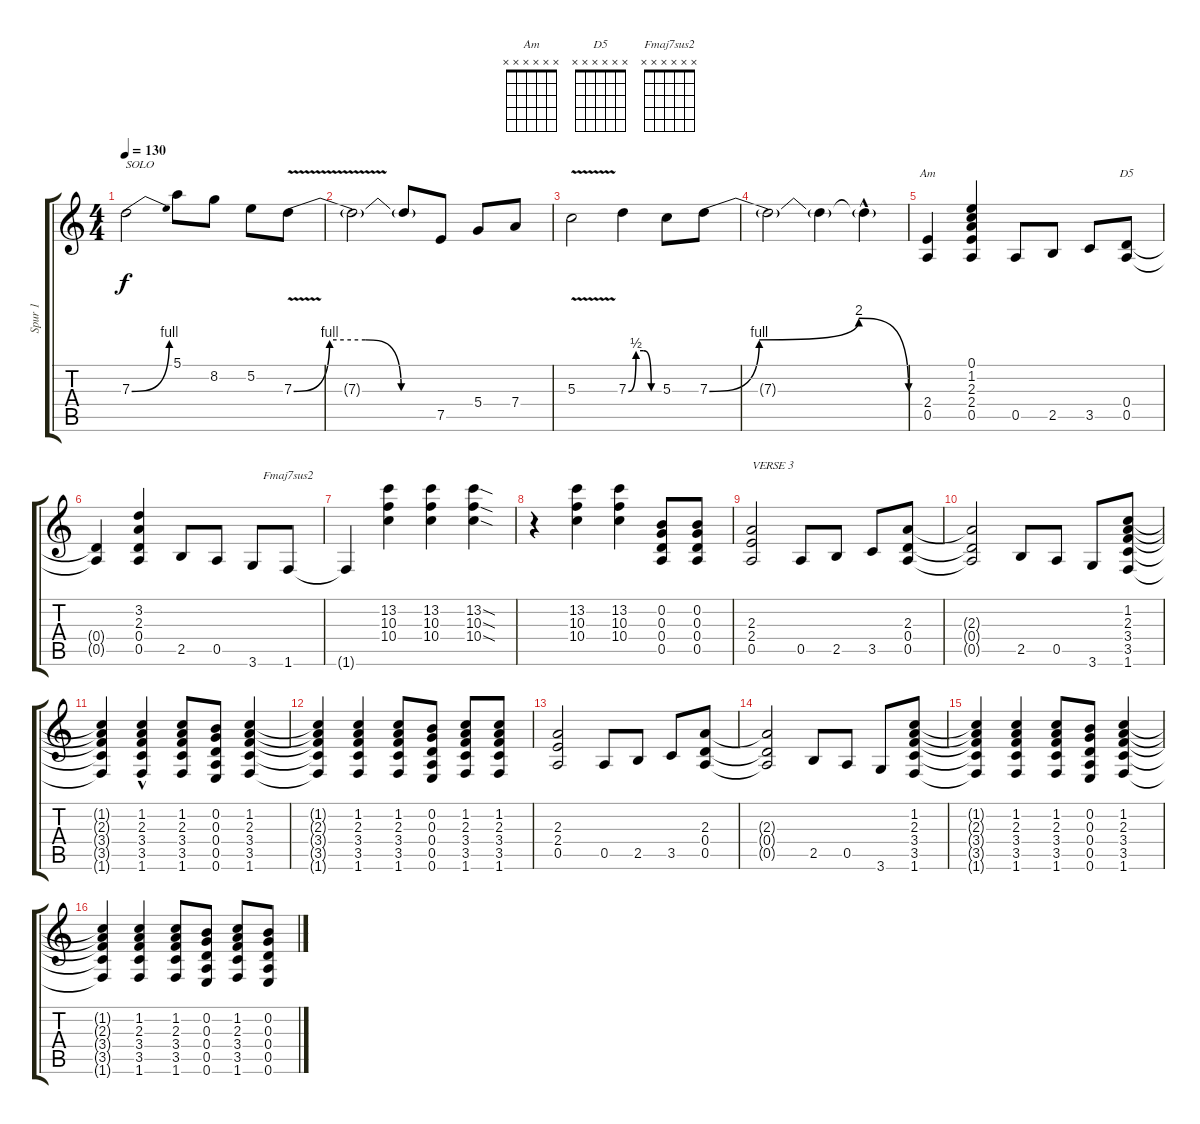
\track ("Spur 1" "Spur 1") {instrument distortionguitar}
\staff {score tabs}
\tuning (E4 B3 G3 D3 A2 E2) {hide}
\chord ("Am" x x x x x x)
\chord ("D5" x x x x x x)
\chord ("Fmaj7sus2" x x x x x x)
\ts (4 4)
\tempo 130
\clef g2
\ks c
7.3{be (bend 0 0 60 4)}.2{txt "SOLO" dy f} 5.1.8 8.2.8 5.2.8 7.3{be (custom 0 0 15 4 30 4 45 0 60 0) v}.8 |
7.3{t}.2 7.3{t}.8 7.5.8 5.4.8 7.4.8 |
5.3{v}.2 7.3{be (custom 0 0 15 2 30 2 45 0 60 0)}.4 5.3.8 7.3{be (custom 0 0 15 4 45 8 60 0)}.8 |
7.3{t}.2 7.3{t}.4 7.3{hac t}.4 |
(2.4 0.5).4{ch "Am"} (0.1 1.2 2.3 2.4 0.5).4 0.5.8 2.5.8 3.5.8 (0.4 0.5).8{ch "D5"} |
(0.4{t} 0.5{t}).4 (3.2 2.3 0.4 0.5).4 2.5.8 0.5.8 3.6.8 1.6.8{ch "Fmaj7sus2"} |
1.6{t}.4 (13.2 10.3 10.4).4 (13.2 10.3 10.4).4 (13.2{sod} 10.3{sod} 10.4{sod}).4 |
r.4 (13.2 10.3 10.4).4 (13.2 10.3 10.4).4 (0.2 0.3 0.4 0.5).8 (0.2 0.3 0.4 0.5).8 |
(2.3 2.4 0.5).2{txt "VERSE 3"} 0.5.8 2.5.8 3.5.8 (2.3 0.4 0.5).8 |
(2.3{t} 0.4{t} 0.5{t}).2 2.5.8 0.5.8 3.6.8 (1.2 2.3 3.4 3.5 1.6).8 |
(1.2{t} 2.3{t} 3.4{t} 3.5{t} 1.6{t}).4 (1.2{hac} 2.3 3.4 3.5 1.6).4 (1.2 2.3 3.4 3.5 1.6).8 (0.2 0.3 0.4 0.5 0.6).8 (1.2 2.3 3.4 3.5 1.6).4 |
(1.2{t} 2.3{t} 3.4{t} 3.5{t} 1.6{t}).4 (1.2 2.3 3.4 3.5 1.6).4 (1.2 2.3 3.4 3.5 1.6).8 (0.2 0.3 0.4 0.5 0.6).8 (1.2 2.3 3.4 3.5 1.6).8 (1.2 2.3 3.4 3.5 1.6).8 |
(2.3 2.4 0.5).2 0.5.8 2.5.8 3.5.8 (2.3 0.4 0.5).8 |
(2.3{t} 0.4{t} 0.5{t}).2 2.5.8 0.5.8 3.6.8 (1.2 2.3 3.4 3.5 1.6).8 |
(1.2{t} 2.3{t} 3.4{t} 3.5{t} 1.6{t}).4 (1.2 2.3 3.4 3.5 1.6).4 (1.2 2.3 3.4 3.5 1.6).8 (0.2 0.3 0.4 0.5 0.6).8 (1.2 2.3 3.4 3.5 1.6).4 |
(1.2{t} 2.3{t} 3.4{t} 3.5{t} 1.6{t}).4 (1.2 2.3 3.4 3.5 1.6).4 (1.2 2.3 3.4 3.5 1.6).8 (0.2 0.3 0.4 0.5 0.6).8 (1.2 2.3 3.4 3.5 1.6).8 (0.2 0.3 0.4 0.5 0.6).8
